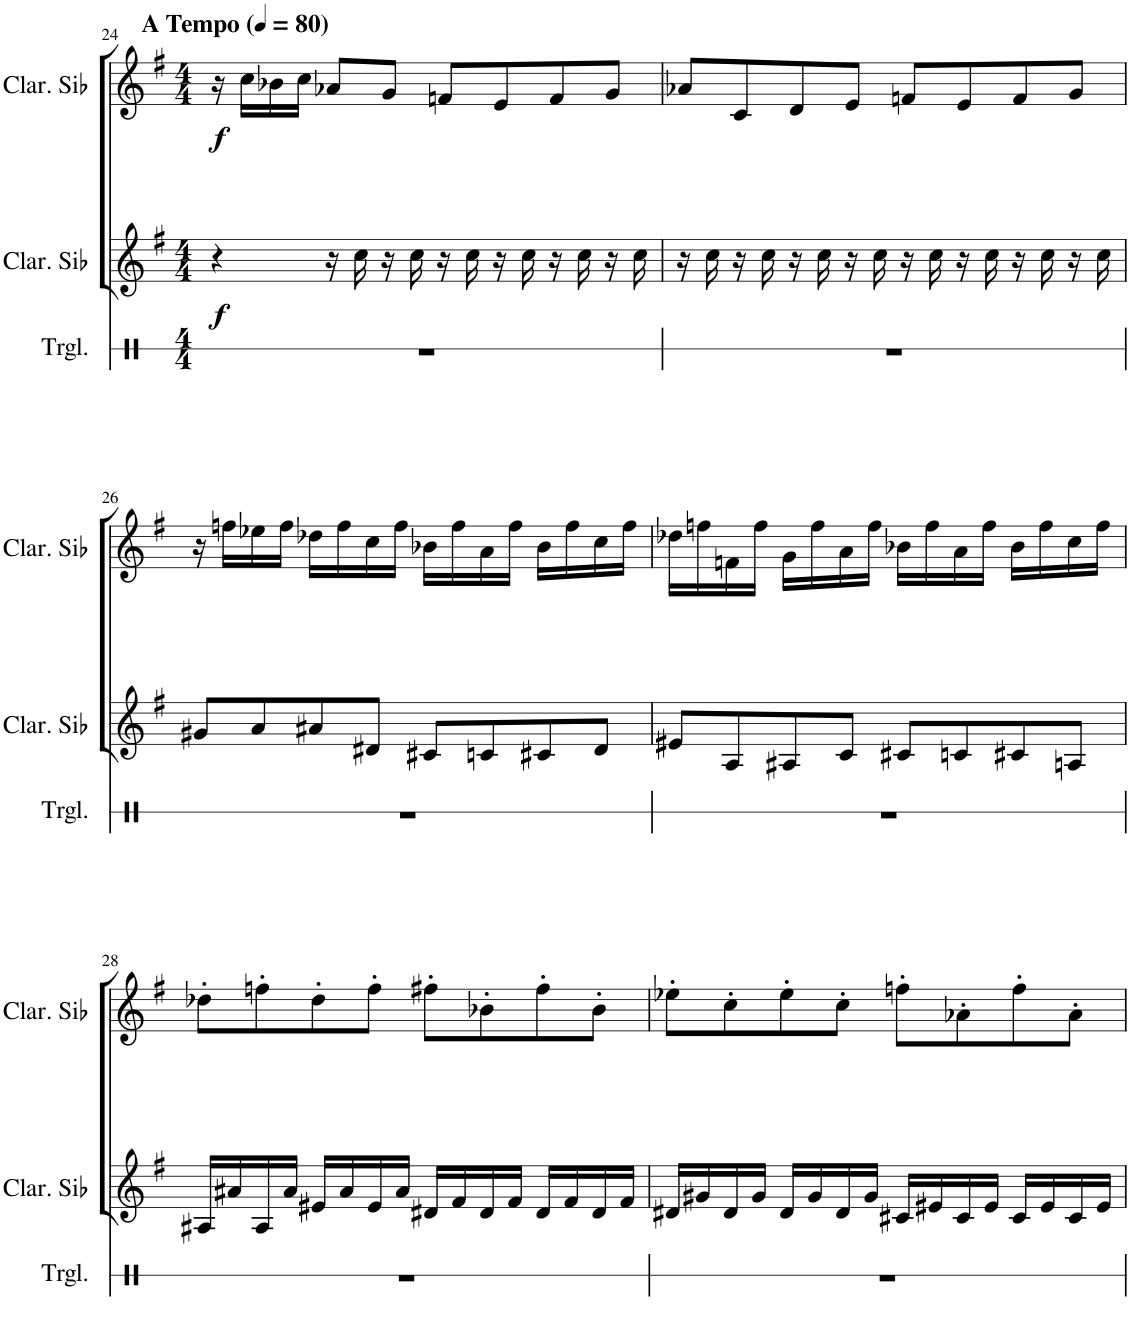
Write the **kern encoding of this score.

**kern	**kern	**dynam	**kern	**dynam
*part3	*part2	*part2	*part1	*part1
*staff3	*staff2	*staff2	*staff1	*staff1
*I"Triangle	*I"Clarinette en Sib	*	*I"Clarinette en Sib	*
*I'Trgl.	*I'Clar. Sib	*	*I'Clar. Sib	*
!!LO:PB:g=z
*clefX	*clefG2	*	*clefG2	*
*	*Trd1c2	*	*Trd1c2	*
*k[]	*k[f#]	*	*k[f#]	*
*M4/4	*M4/4	*	*M4/4	*
*MM80	*MM80	*	*MM80	*
=24	=24	=24	=24	=24
!	!	!	!LO:TX:a:B:t=A Tempo	!
!	!	!LO:DY:b	!	!LO:DY:b
1r	4r	f	16r	f
.	.	.	16cc\LL	.
.	.	.	16b-X\	.
.	.	.	16cc\JJ	.
.	16r	.	8a-X/L	.
.	16cc\	.	.	.
.	16r	.	8g/J	.
.	16cc\	.	.	.
.	16r	.	8fn/L	.
.	16cc\	.	.	.
.	16r	.	8e/	.
.	16cc\	.	.	.
.	16r	.	8f/	.
.	16cc\	.	.	.
.	16r	.	8g/J	.
.	16cc\	.	.	.
=25	=25	=25	=25	=25
1r	16r	.	8a-X/L	.
.	16cc\	.	.	.
.	16r	.	8c/	.
.	16cc\	.	.	.
.	16r	.	8d/	.
.	16cc\	.	.	.
.	16r	.	8e/J	.
.	16cc\	.	.	.
.	16r	.	8fn/L	.
.	16cc\	.	.	.
.	16r	.	8e/	.
.	16cc\	.	.	.
.	16r	.	8f/	.
.	16cc\	.	.	.
.	16r	.	8g/J	.
.	16cc\	.	.	.
!!LO:LB:g=z
=26	=26	=26	=26	=26
1r	8g#X/L	.	16r	.
.	.	.	16ffn\LL	.
.	8a/	.	16ee-X\	.
.	.	.	16ff\JJ	.
.	8a#X/	.	16dd-X\LL	.
.	.	.	16ff\	.
.	8d#X/J	.	16cc\	.
.	.	.	16ff\JJ	.
.	8c#X/L	.	16b-X\LL	.
.	.	.	16ff\	.
.	8cn/	.	16a\	.
.	.	.	16ff\JJ	.
.	8c#X/	.	16b-\LL	.
.	.	.	16ff\	.
.	8d#/J	.	16cc\	.
.	.	.	16ff\JJ	.
=27	=27	=27	=27	=27
1r	8e#X/L	.	16dd-X\LL	.
.	.	.	16ffn\	.
.	8A/	.	16fn\	.
.	.	.	16ff\JJ	.
.	8A#X/	.	16g\LL	.
.	.	.	16ff\	.
.	8c/J	.	16a\	.
.	.	.	16ff\JJ	.
.	8c#X/L	.	16b-X\LL	.
.	.	.	16ff\	.
.	8cn/	.	16a\	.
.	.	.	16ff\JJ	.
.	8c#X/	.	16b-\LL	.
.	.	.	16ff\	.
.	8An/J	.	16cc\	.
.	.	.	16ff\JJ	.
!!LO:LB:g=z
=28	=28	=28	=28	=28
1r	16A#X/LL	.	8dd-X'\L	.
.	16a#X/	.	.	.
.	16A#/	.	8ffn'\	.
.	16a#/JJ	.	.	.
.	16e#X/LL	.	8dd-'\	.
.	16a#/	.	.	.
.	16e#/	.	8ff'\J	.
.	16a#/JJ	.	.	.
.	16d#X/LL	.	8ff#X'\L	.
.	16f#/	.	.	.
.	16d#/	.	8b-X'\	.
.	16f#/JJ	.	.	.
.	16d#/LL	.	8ff#'\	.
.	16f#/	.	.	.
.	16d#/	.	8b-'\J	.
.	16f#/JJ	.	.	.
=29	=29	=29	=29	=29
1r	16d#X/LL	.	8ee-X'\L	.
.	16g#X/	.	.	.
.	16d#/	.	8cc'\	.
.	16g#/JJ	.	.	.
.	16d#/LL	.	8ee-'\	.
.	16g#/	.	.	.
.	16d#/	.	8cc'\J	.
.	16g#/JJ	.	.	.
.	16c#X/LL	.	8ffn'\L	.
.	16e#X/	.	.	.
.	16c#/	.	8a-X'\	.
.	16e#/JJ	.	.	.
.	16c#/LL	.	8ff'\	.
.	16e#/	.	.	.
.	16c#/	.	8a-'\J	.
.	16e#/JJ	.	.	.
=	=	=	=	=
*-	*-	*-	*-	*-
